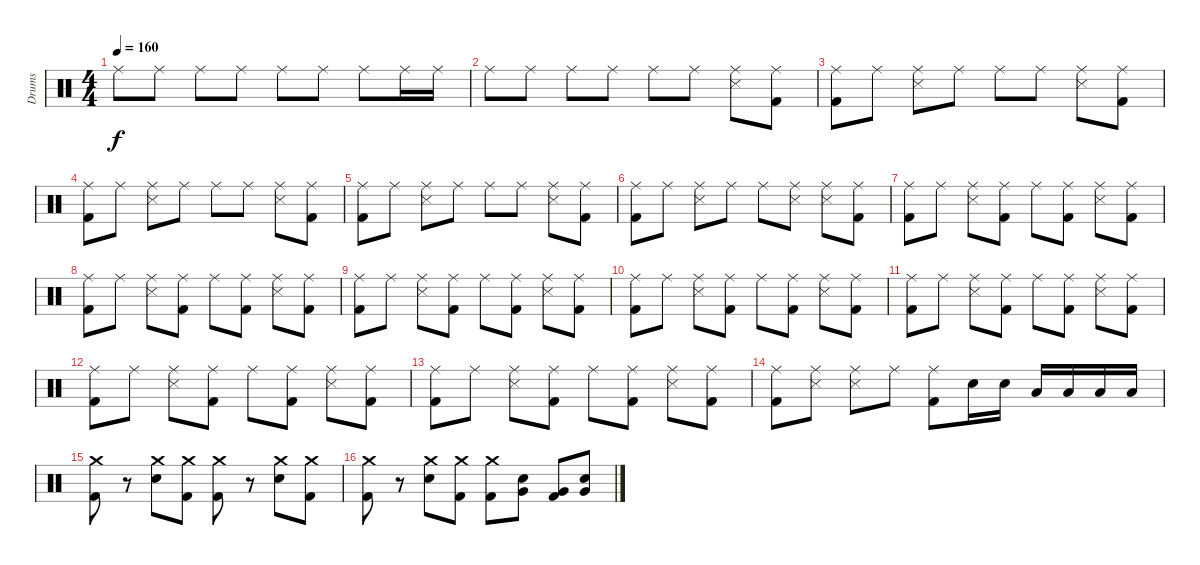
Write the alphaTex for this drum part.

\track ("Drums" "Drums") {instrument percussion}
\staff {score}
\articulation defaults
\ts (4 4)
\tempo 160
\clef neutral
\ks c "Ride (middle)".8{dy f} "Ride (middle)".8 "Ride (middle)".8 "Ride (middle)".8 "Ride (middle)".8 "Ride (middle)".8 "Ride (middle)".8 "Ride (middle)".16 "Ride (middle)".16
|
"Ride (middle)".8 "Ride (middle)".8 "Ride (middle)".8 "Ride (middle)".8 "Ride (middle)".8 "Ride (middle)".8 ("Ride (middle)" "Snare (side stick) 3").8 ("Ride (middle)" "Kick (hit) 2").8 |
("Ride (middle)" "Kick (hit) 2").8 "Ride (middle)".8 ("Ride (middle)" "Snare (side stick) 3").8 "Ride (middle)".8 "Ride (middle)".8 "Ride (middle)".8 ("Ride (middle)" "Snare (side stick) 3").8 ("Ride (middle)" "Kick (hit) 2").8 |
("Ride (middle)" "Kick (hit) 2").8 "Ride (middle)".8 ("Ride (middle)" "Snare (side stick) 3").8 "Ride (middle)".8 "Ride (middle)".8 "Ride (middle)".8 ("Ride (middle)" "Snare (side stick) 3").8 ("Ride (middle)" "Kick (hit) 2").8 |
("Ride (middle)" "Kick (hit) 2").8 "Ride (middle)".8 ("Ride (middle)" "Snare (side stick) 3").8 "Ride (middle)".8 "Ride (middle)".8 "Ride (middle)".8 ("Ride (middle)" "Snare (side stick) 3").8 ("Ride (middle)" "Kick (hit) 2").8 |
("Ride (middle)" "Kick (hit) 2").8 "Ride (middle)".8 ("Ride (middle)" "Snare (side stick) 3").8 "Ride (middle)".8 "Ride (middle)".8 ("Ride (middle)" "Snare (side stick) 3").8 ("Ride (middle)" "Snare (side stick) 3").8 ("Ride (middle)" "Kick (hit) 2").8 |
("Ride (middle)" "Kick (hit) 2").8 "Ride (middle)".8 ("Ride (middle)" "Snare (side stick) 3").8 ("Ride (middle)" "Kick (hit) 2").8 "Ride (middle)".8 ("Ride (middle)" "Kick (hit) 2").8 ("Ride (middle)" "Snare (side stick) 3").8 ("Ride (middle)" "Kick (hit) 2").8 |
("Ride (middle)" "Kick (hit) 2").8 "Ride (middle)".8 ("Ride (middle)" "Snare (side stick) 3").8 ("Ride (middle)" "Kick (hit) 2").8 "Ride (middle)".8 ("Ride (middle)" "Kick (hit) 2").8 ("Ride (middle)" "Snare (side stick) 3").8 ("Ride (middle)" "Kick (hit) 2").8 |
("Ride (middle)" "Kick (hit) 2").8 "Ride (middle)".8 ("Ride (middle)" "Snare (side stick) 3").8 ("Ride (middle)" "Kick (hit) 2").8 "Ride (middle)".8 ("Ride (middle)" "Kick (hit) 2").8 ("Ride (middle)" "Snare (side stick) 3").8 ("Ride (middle)" "Kick (hit) 2").8 |
("Ride (middle)" "Kick (hit) 2").8 "Ride (middle)".8 ("Ride (middle)" "Snare (side stick) 3").8 ("Ride (middle)" "Kick (hit) 2").8 "Ride (middle)".8 ("Ride (middle)" "Kick (hit) 2").8 ("Ride (middle)" "Snare (side stick) 3").8 ("Ride (middle)" "Kick (hit) 2").8 |
("Ride (middle)" "Kick (hit) 2").8 "Ride (middle)".8 ("Ride (middle)" "Snare (side stick) 3").8 ("Ride (middle)" "Kick (hit) 2").8 "Ride (middle)".8 ("Ride (middle)" "Kick (hit) 2").8 ("Ride (middle)" "Snare (side stick) 3").8 ("Ride (middle)" "Kick (hit) 2").8 |
("Ride (middle)" "Kick (hit) 2").8 "Ride (middle)".8 ("Ride (middle)" "Snare (side stick) 3").8 ("Ride (middle)" "Kick (hit) 2").8 "Ride (middle)".8 ("Ride (middle)" "Kick (hit) 2").8 ("Ride (middle)" "Snare (side stick) 3").8 ("Ride (middle)" "Kick (hit) 2").8 |
("Ride (middle)" "Kick (hit) 2").8 "Ride (middle)".8 ("Ride (middle)" "Snare (side stick) 3").8 ("Ride (middle)" "Kick (hit) 2").8 "Ride (middle)".8 ("Ride (middle)" "Kick (hit) 2").8 ("Ride (middle)" "Snare (side stick) 3").8 ("Ride (middle)" "Kick (hit) 2").8 |
("Ride (middle)" "Kick (hit) 2").8 ("Ride (middle)" "Snare (side stick) 3").8 ("Ride (middle)" "Snare (side stick) 3").8 "Ride (middle)".8 ("Ride (middle)" "Kick (hit) 2").8 "Snare (hit) 2".16 "Snare (hit) 2".16 "Low Tom (hit)".16 "Low Tom (hit)".16 "Low Floor Tom (hit)".16 "Low Floor Tom (hit)".16 |
("Kick (hit) 2" "Crash medium (hit)").8 r.8 ("Snare (hit) 2" "Crash medium (hit)").8 ("Kick (hit) 2" "Crash medium (hit)").8 ("Kick (hit) 2" "Crash medium (hit)").8 r.8 ("Snare (hit) 2" "Crash medium (hit)").8 ("Kick (hit) 2" "Crash medium (hit)").8 |
("Kick (hit) 2" "Crash medium (hit)").8 r.8 ("Snare (hit) 2" "Crash medium (hit)").8 ("Kick (hit) 2" "Crash medium (hit)").8 ("Kick (hit) 2" "Crash medium (hit)").8 ("Snare (hit) 2" "Very Low Tom (hit)").8 ("Kick (hit) 2" "Very Low Tom (hit)").8 ("Snare (hit) 2" "Very Low Tom (hit)").8
